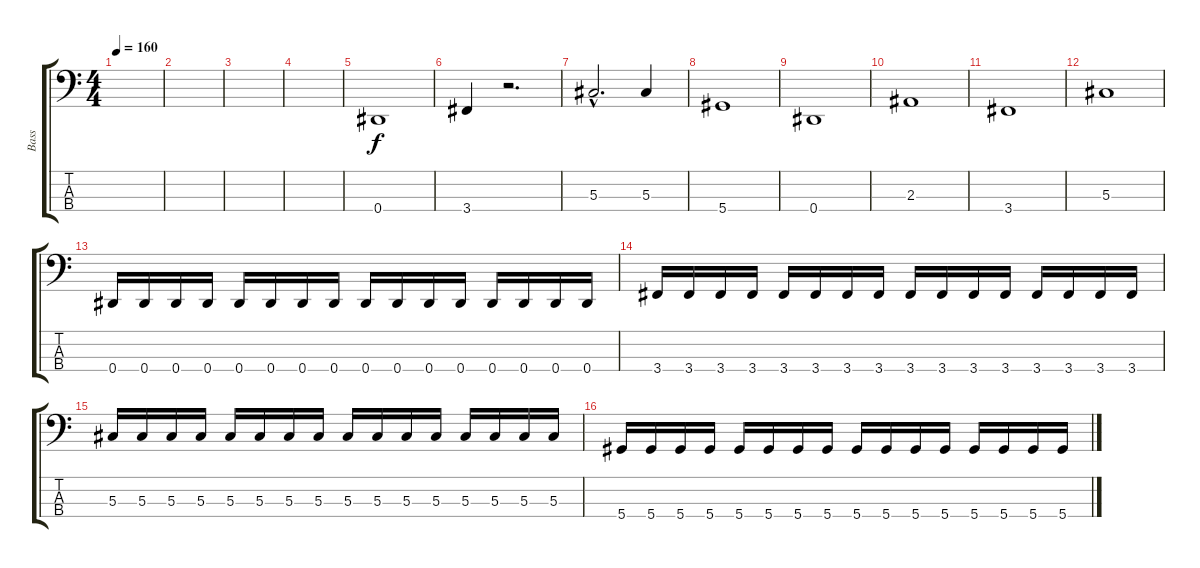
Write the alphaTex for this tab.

\track ("Bass" "Bass") {instrument electricbassfinger}
\staff {score tabs}
\tuning (Gb2 Db2 Ab1 Eb1) {hide}
\ts (4 4)
\tempo 160
\clef f4
\ks c
|
|
|
|
0.4.1 |
3.4.4 r.2{d} |
5.3{hac}.2{d} 5.3.4 |
5.4.1 |
0.4.1 |
2.3.1 |
3.4.1 |
5.3.1 |
0.4.16 0.4.16 0.4.16 0.4.16 0.4.16 0.4.16 0.4.16 0.4.16 0.4.16 0.4.16 0.4.16 0.4.16 0.4.16 0.4.16 0.4.16 0.4.16 |
3.4.16 3.4.16 3.4.16 3.4.16 3.4.16 3.4.16 3.4.16 3.4.16 3.4.16 3.4.16 3.4.16 3.4.16 3.4.16 3.4.16 3.4.16 3.4.16 |
5.3.16 5.3.16 5.3.16 5.3.16 5.3.16 5.3.16 5.3.16 5.3.16 5.3.16 5.3.16 5.3.16 5.3.16 5.3.16 5.3.16 5.3.16 5.3.16 |
5.4.16 5.4.16 5.4.16 5.4.16 5.4.16 5.4.16 5.4.16 5.4.16 5.4.16 5.4.16 5.4.16 5.4.16 5.4.16 5.4.16 5.4.16 5.4.16
